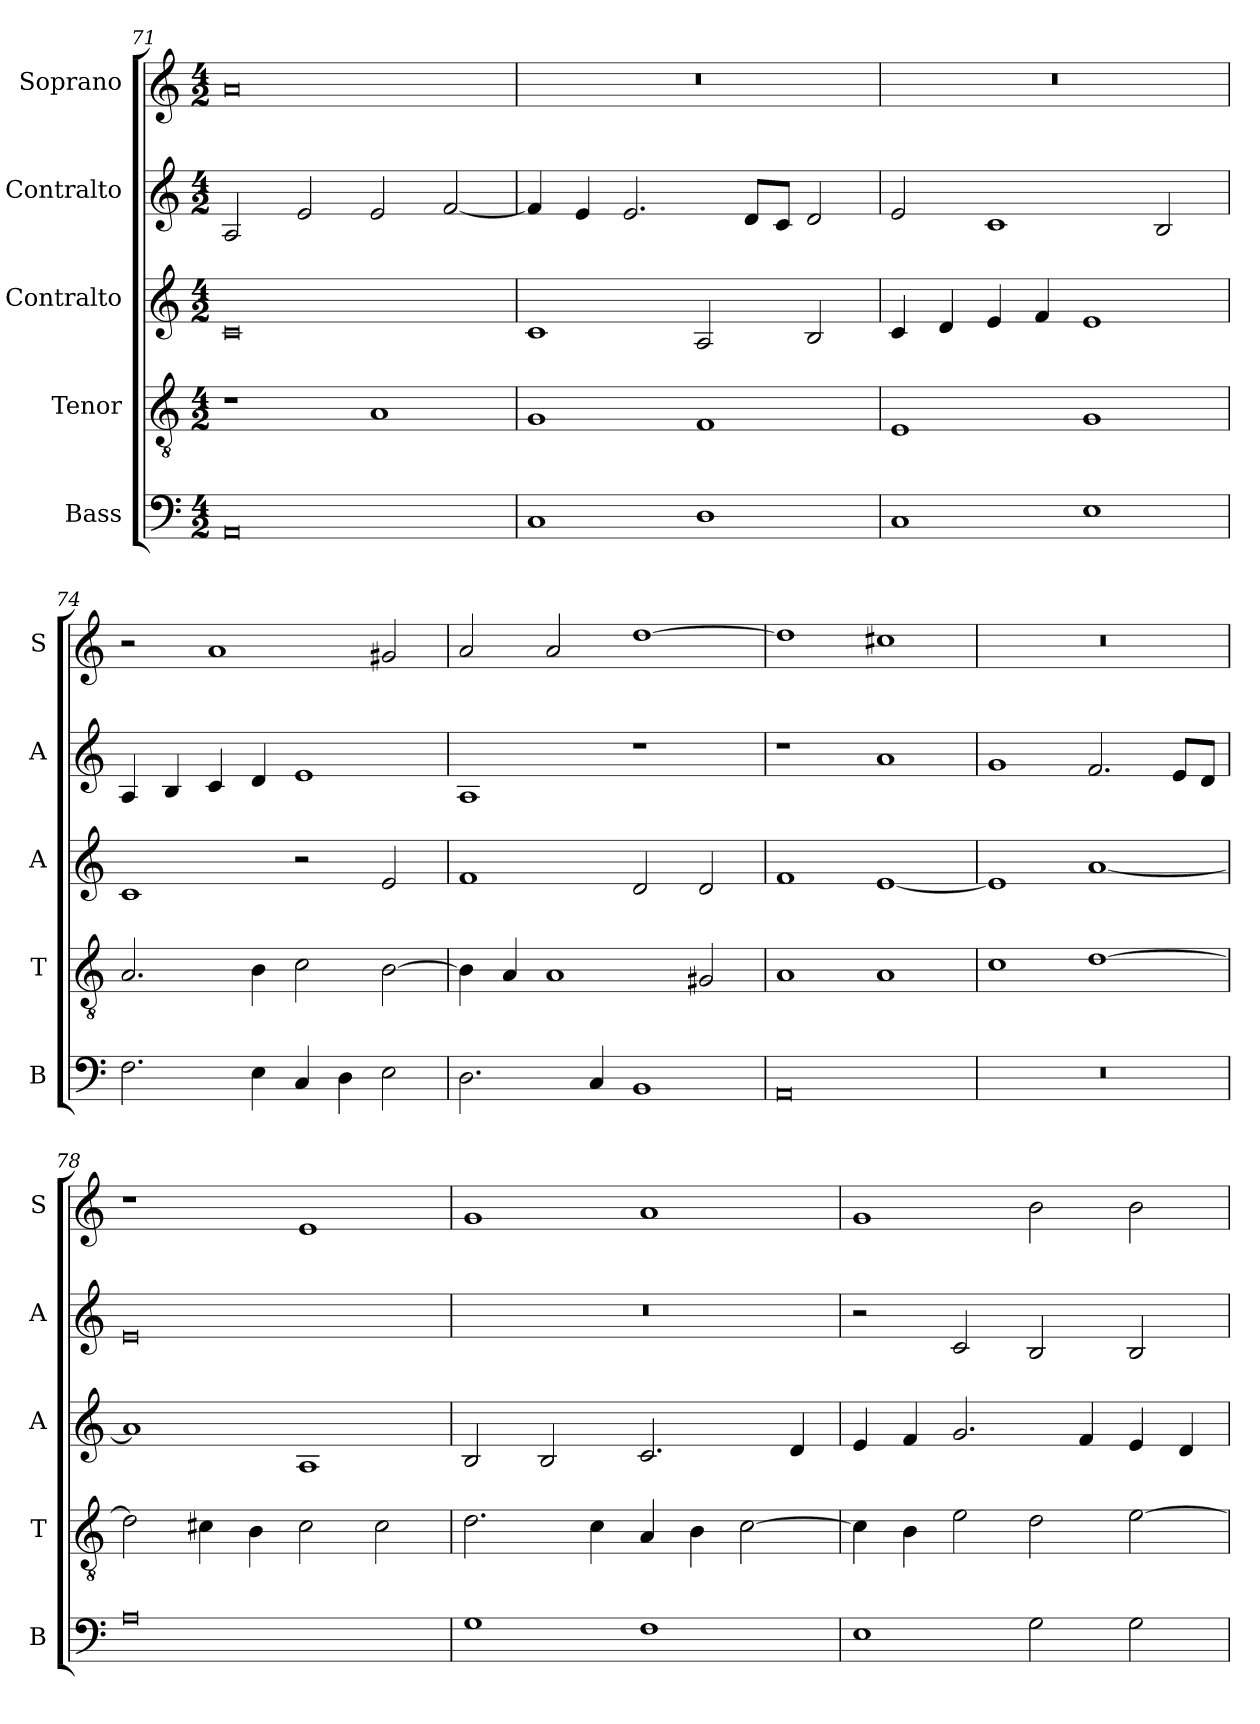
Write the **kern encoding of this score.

**kern	**kern	**kern	**kern	**kern
*part5	*part4	*part3	*part2	*part1
*staff5	*staff4	*staff3	*staff2	*staff1
*I"Bass	*I"Tenor	*I"Contralto	*I"Contralto	*I"Soprano
*I'B	*I'T	*I'A	*I'A	*I'S
*clefF4	*clefGv2	*clefG2	*clefG2	*clefG2
*k[]	*k[]	*k[]	*k[]	*k[]
*E:phr	*E:phr	*E:phr	*E:phr	*E:phr
*M4/2	*M4/2	*M4/2	*M4/2	*M4/2
=71	=71	=71	=71	=71
0AA	1r	0c	2A	0a
.	.	.	2e	.
.	1A	.	2e	.
.	.	.	[2f	.
=72	=72	=72	=72	=72
1C	1G	1c	4f]	0r
.	.	.	4e	.
.	.	.	2.e	.
1D	1F	2A	.	.
.	.	.	8d/L	.
.	.	.	8c/J	.
.	.	2B	2d	.
=73	=73	=73	=73	=73
1C	1E	4c	2e	0r
.	.	4d	.	.
.	.	4e	1c	.
.	.	4f	.	.
1E	1G	1e	.	.
.	.	.	2B	.
=74	=74	=74	=74	=74
2.F	2.A	1c	4A	2r
.	.	.	4B	.
.	.	.	4c	1a
4E	4B	.	4d	.
4C	2c	2r	1e	.
4D	.	.	.	.
2E	[2B	2e	.	2g#X
=75	=75	=75	=75	=75
2.D	4B]	1f	1A	2a
.	4A	.	.	.
.	1A	.	.	2a
4C	.	.	.	.
1BB	.	2d	1r	[1dd
.	2G#X	2d	.	.
=76	=76	=76	=76	=76
0AA	1A	1f	1r	1dd]
.	1A	[1e	1a	1cc#X
=77	=77	=77	=77	=77
0r	1c	1e]	1g	0r
.	[1d	[1a	2.f	.
.	.	.	8e/L	.
.	.	.	8d/J	.
=78	=78	=78	=78	=78
0A	2d]	1a]	0e	1r
.	4c#X	.	.	.
.	4B	.	.	.
.	2c#	1A	.	1e
.	2c#	.	.	.
=79	=79	=79	=79	=79
1G	2.d	2B	0r	1g
.	.	2B	.	.
.	4c	.	.	.
1F	4A	2.c	.	1a
.	4B	.	.	.
.	[2c	.	.	.
.	.	4d	.	.
=80	=80	=80	=80	=80
1E	4c]	4e	2r	1g
.	4B	4f	.	.
.	2e	2.g	2c	.
2G	2d	.	2B	2b
.	.	4f	.	.
2G	[2e	4e	2B	2b
.	.	4d	.	.
=	=	=	=	=
*-	*-	*-	*-	*-
